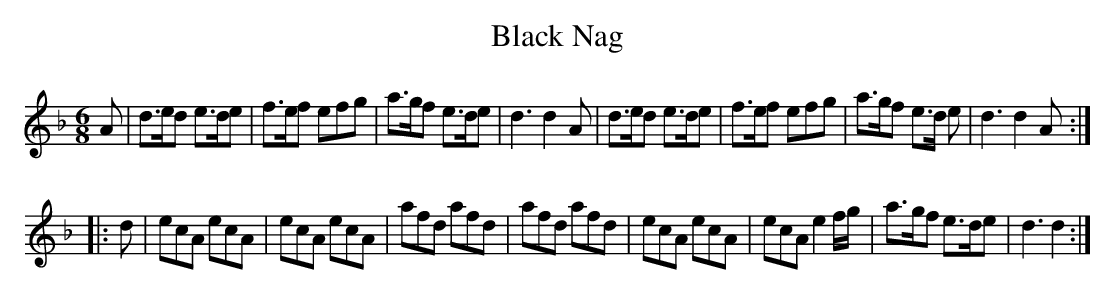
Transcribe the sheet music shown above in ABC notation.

X:1
T:Black Nag
M:6/8
L:1/8
K:F
A| d>ed e>de| f>ef efg| a>gf e>de| d3 d2 A|d>ed e>de| f>ef efg| a>gf e>d e| d3 d2 A:|
|:d|ecA ecA| ecA ecA|afd afd|afd afd|ecA ecA|ecA e2 f/2g/2| a>gf e>de| d3 d2:|
